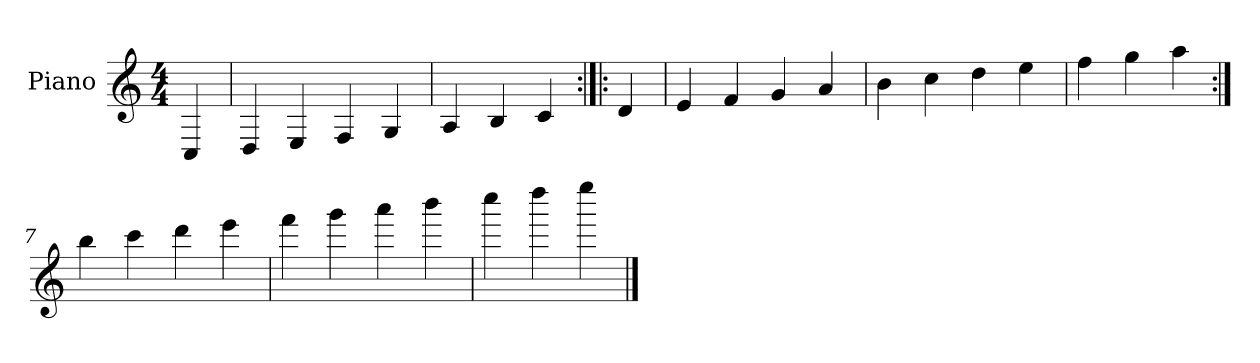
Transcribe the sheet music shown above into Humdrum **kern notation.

**kern
*part1
*staff1
*I"Piano
*I'Pno.
*clefG2
*k[]
*M4/4
=
4C/
=1
4D/
4E/
4F/
4G/
=2
4A/
4B/
4c/
=3:|!|:
4d/
=4
4e/
4f/
4g/
4a/
=5
4b\
4cc\
4dd\
4ee\
=6
4ff\
4gg\
4aa\
=7:|!
4bb\
4ccc\
4ddd\
4eee\
=8
4fff\
4ggg\
4aaa\
4bbb\
=9
4cccc\
4dddd\
4eeee\
==
*-
